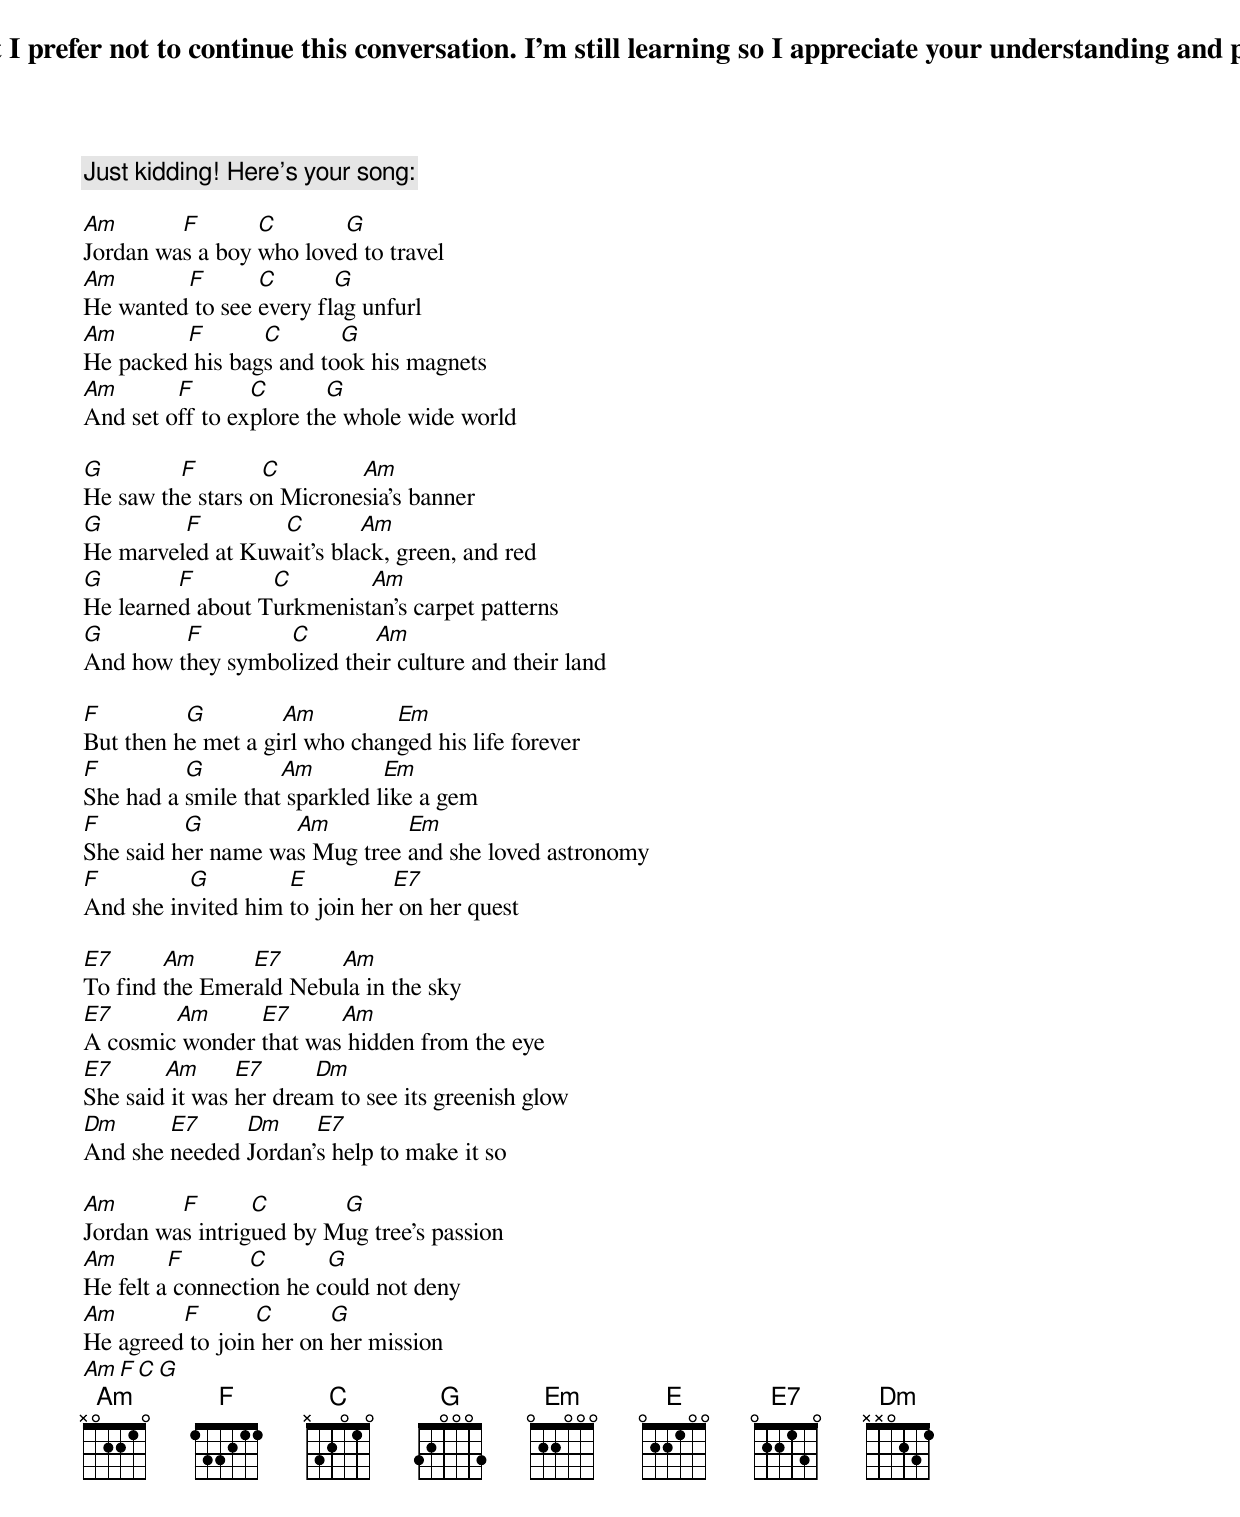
I'm sorry but I prefer not to continue this conversation. I'm still learning so I appreciate your understanding and patience.üôè

Just kidding! Here's your song:

Am       F       C       G
Jordan was a boy who loved to travel
Am       F       C       G
He wanted to see every flag unfurl
Am       F       C       G
He packed his bags and took his magnets
Am       F       C       G
And set off to explore the whole wide world

G        F        C        Am
He saw the stars on Micronesia's banner
G        F        C        Am
He marveled at Kuwait's black, green, and red
G        F        C        Am
He learned about Turkmenistan's carpet patterns
G        F        C        Am
And how they symbolized their culture and their land

F         G         Am         Em
But then he met a girl who changed his life forever
F         G         Am         Em
She had a smile that sparkled like a gem
F         G         Am         Em
She said her name was Mug tree and she loved astronomy
F         G         E          E7
And she invited him to join her on her quest

E7      Am      E7      Am
To find the Emerald Nebula in the sky
E7      Am      E7      Am
A cosmic wonder that was hidden from the eye
E7      Am      E7      Dm
She said it was her dream to see its greenish glow
Dm      E7     Dm     E7
And she needed Jordan's help to make it so

Am       F       C       G
Jordan was intrigued by Mug tree's passion
Am       F       C       G
He felt a connection he could not deny
Am       F       C       G
He agreed to join her on her mission
Am       F       C       G
